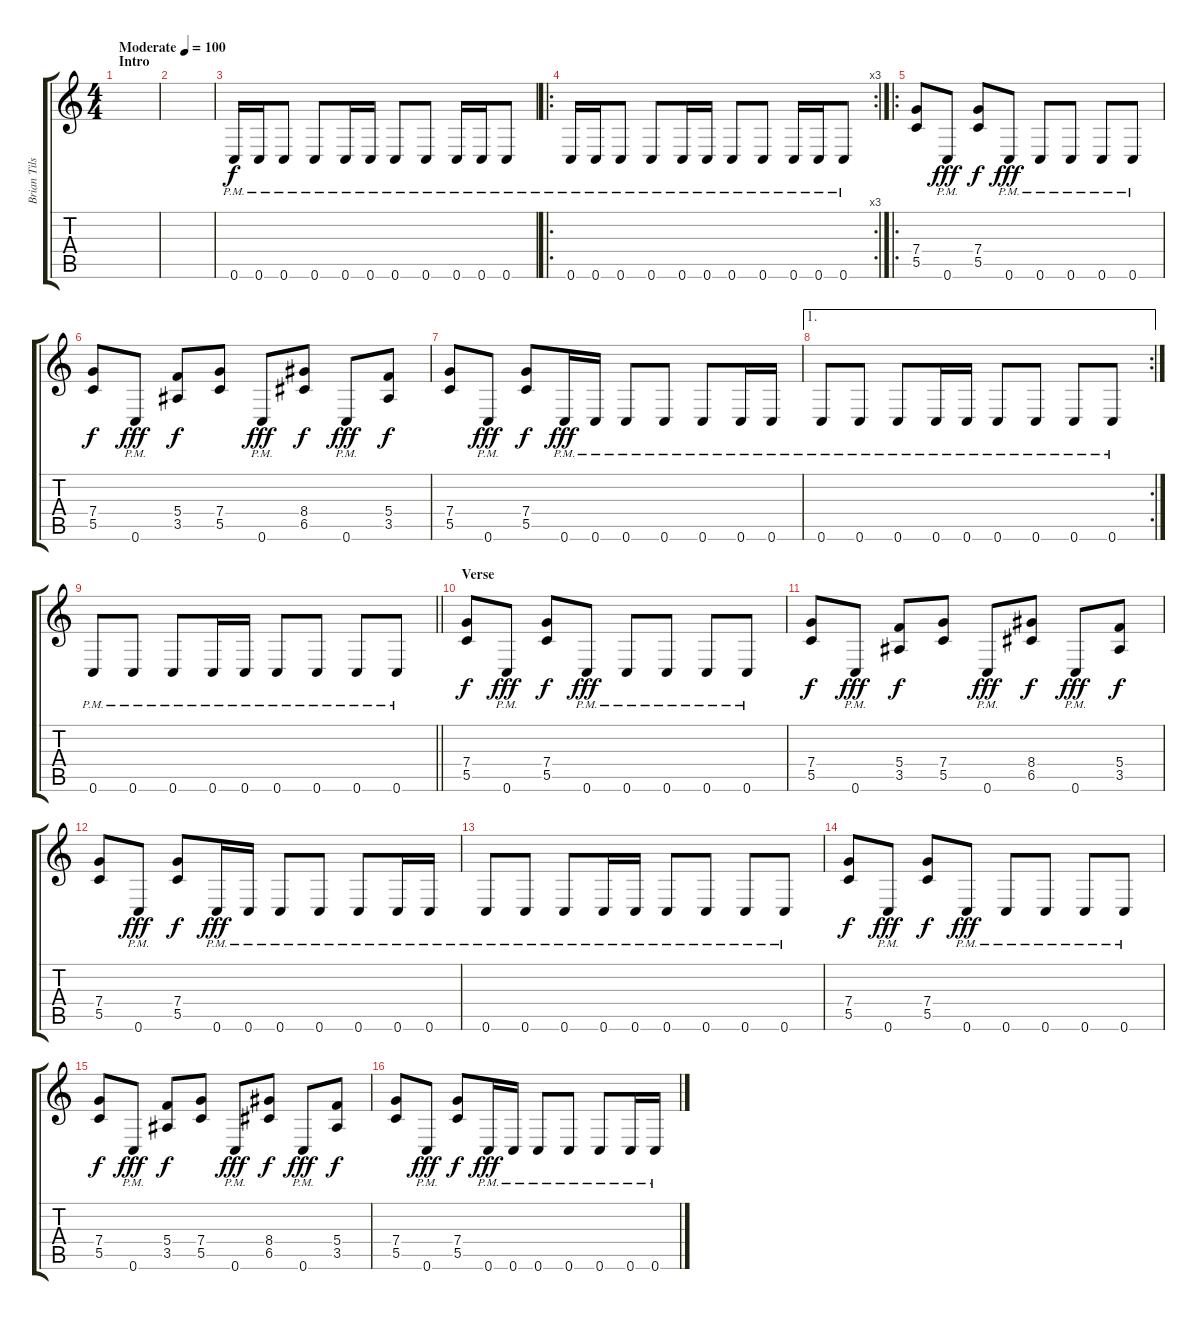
\track ("Brian Tilse" "Brian Tils") {instrument distortionguitar}
\staff {score tabs}
\tuning (D4 A3 F3 C3 G2 C2) {hide}
\ts (4 4)
\section ("" "Intro")
\tempo (100 "Moderate")
\clef g2
\ks c
|
|
0.6{pm}.16 0.6{pm}.16 0.6{pm}.8 0.6{pm}.8 0.6{pm}.16 0.6{pm}.16 0.6{pm}.8 0.6{pm}.8 0.6{pm}.16 0.6{pm}.16 0.6{pm}.8 |
\ro
\rc 3
0.6{pm}.16 0.6{pm}.16 0.6{pm}.8 0.6{pm}.8 0.6{pm}.16 0.6{pm}.16 0.6{pm}.8 0.6{pm}.8 0.6{pm}.16 0.6{pm}.16 0.6{pm}.8 |
\ro
(7.4 5.5).8{dy f} 0.6{pm}.8{dy fff} (7.4 5.5).8{dy f} 0.6{pm}.8{dy fff} 0.6{pm}.8 0.6{pm}.8 0.6{pm}.8 0.6{pm}.8 |
(7.4 5.5).8{dy f} 0.6{pm}.8{dy fff} (5.4 3.5).8{dy f} (7.4 5.5).8 0.6{pm}.8{dy fff} (8.4 6.5).8{dy f} 0.6{pm}.8{dy fff} (5.4 3.5).8{dy f} |
(7.4 5.5).8 0.6{pm}.8{dy fff} (7.4 5.5).8{dy f} 0.6{pm}.16{dy fff} 0.6{pm}.16 0.6{pm}.8 0.6{pm}.8 0.6{pm}.8 0.6{pm}.16 0.6{pm}.16 |
\ae 1
\rc 2
0.6{pm}.8 0.6{pm}.8 0.6{pm}.8 0.6{pm}.16 0.6{pm}.16 0.6{pm}.8 0.6{pm}.8 0.6{pm}.8 0.6{pm}.8 |
\barLineRight lightlight
0.6{pm}.8 0.6{pm}.8 0.6{pm}.8 0.6{pm}.16 0.6{pm}.16 0.6{pm}.8 0.6{pm}.8 0.6{pm}.8 0.6{pm}.8 |
\section ("" "Verse")
(7.4 5.5).8{dy f} 0.6{pm}.8{dy fff} (7.4 5.5).8{dy f} 0.6{pm}.8{dy fff} 0.6{pm}.8 0.6{pm}.8 0.6{pm}.8 0.6{pm}.8 |
(7.4 5.5).8{dy f} 0.6{pm}.8{dy fff} (5.4 3.5).8{dy f} (7.4 5.5).8 0.6{pm}.8{dy fff} (8.4 6.5).8{dy f} 0.6{pm}.8{dy fff} (5.4 3.5).8{dy f} |
(7.4 5.5).8 0.6{pm}.8{dy fff} (7.4 5.5).8{dy f} 0.6{pm}.16{dy fff} 0.6{pm}.16 0.6{pm}.8 0.6{pm}.8 0.6{pm}.8 0.6{pm}.16 0.6{pm}.16 |
0.6{pm}.8 0.6{pm}.8 0.6{pm}.8 0.6{pm}.16 0.6{pm}.16 0.6{pm}.8 0.6{pm}.8 0.6{pm}.8 0.6{pm}.8 |
(7.4 5.5).8{dy f} 0.6{pm}.8{dy fff} (7.4 5.5).8{dy f} 0.6{pm}.8{dy fff} 0.6{pm}.8 0.6{pm}.8 0.6{pm}.8 0.6{pm}.8 |
(7.4 5.5).8{dy f} 0.6{pm}.8{dy fff} (5.4 3.5).8{dy f} (7.4 5.5).8 0.6{pm}.8{dy fff} (8.4 6.5).8{dy f} 0.6{pm}.8{dy fff} (5.4 3.5).8{dy f} |
(7.4 5.5).8 0.6{pm}.8{dy fff} (7.4 5.5).8{dy f} 0.6{pm}.16{dy fff} 0.6{pm}.16 0.6{pm}.8 0.6{pm}.8 0.6{pm}.8 0.6{pm}.16 0.6{pm}.16
